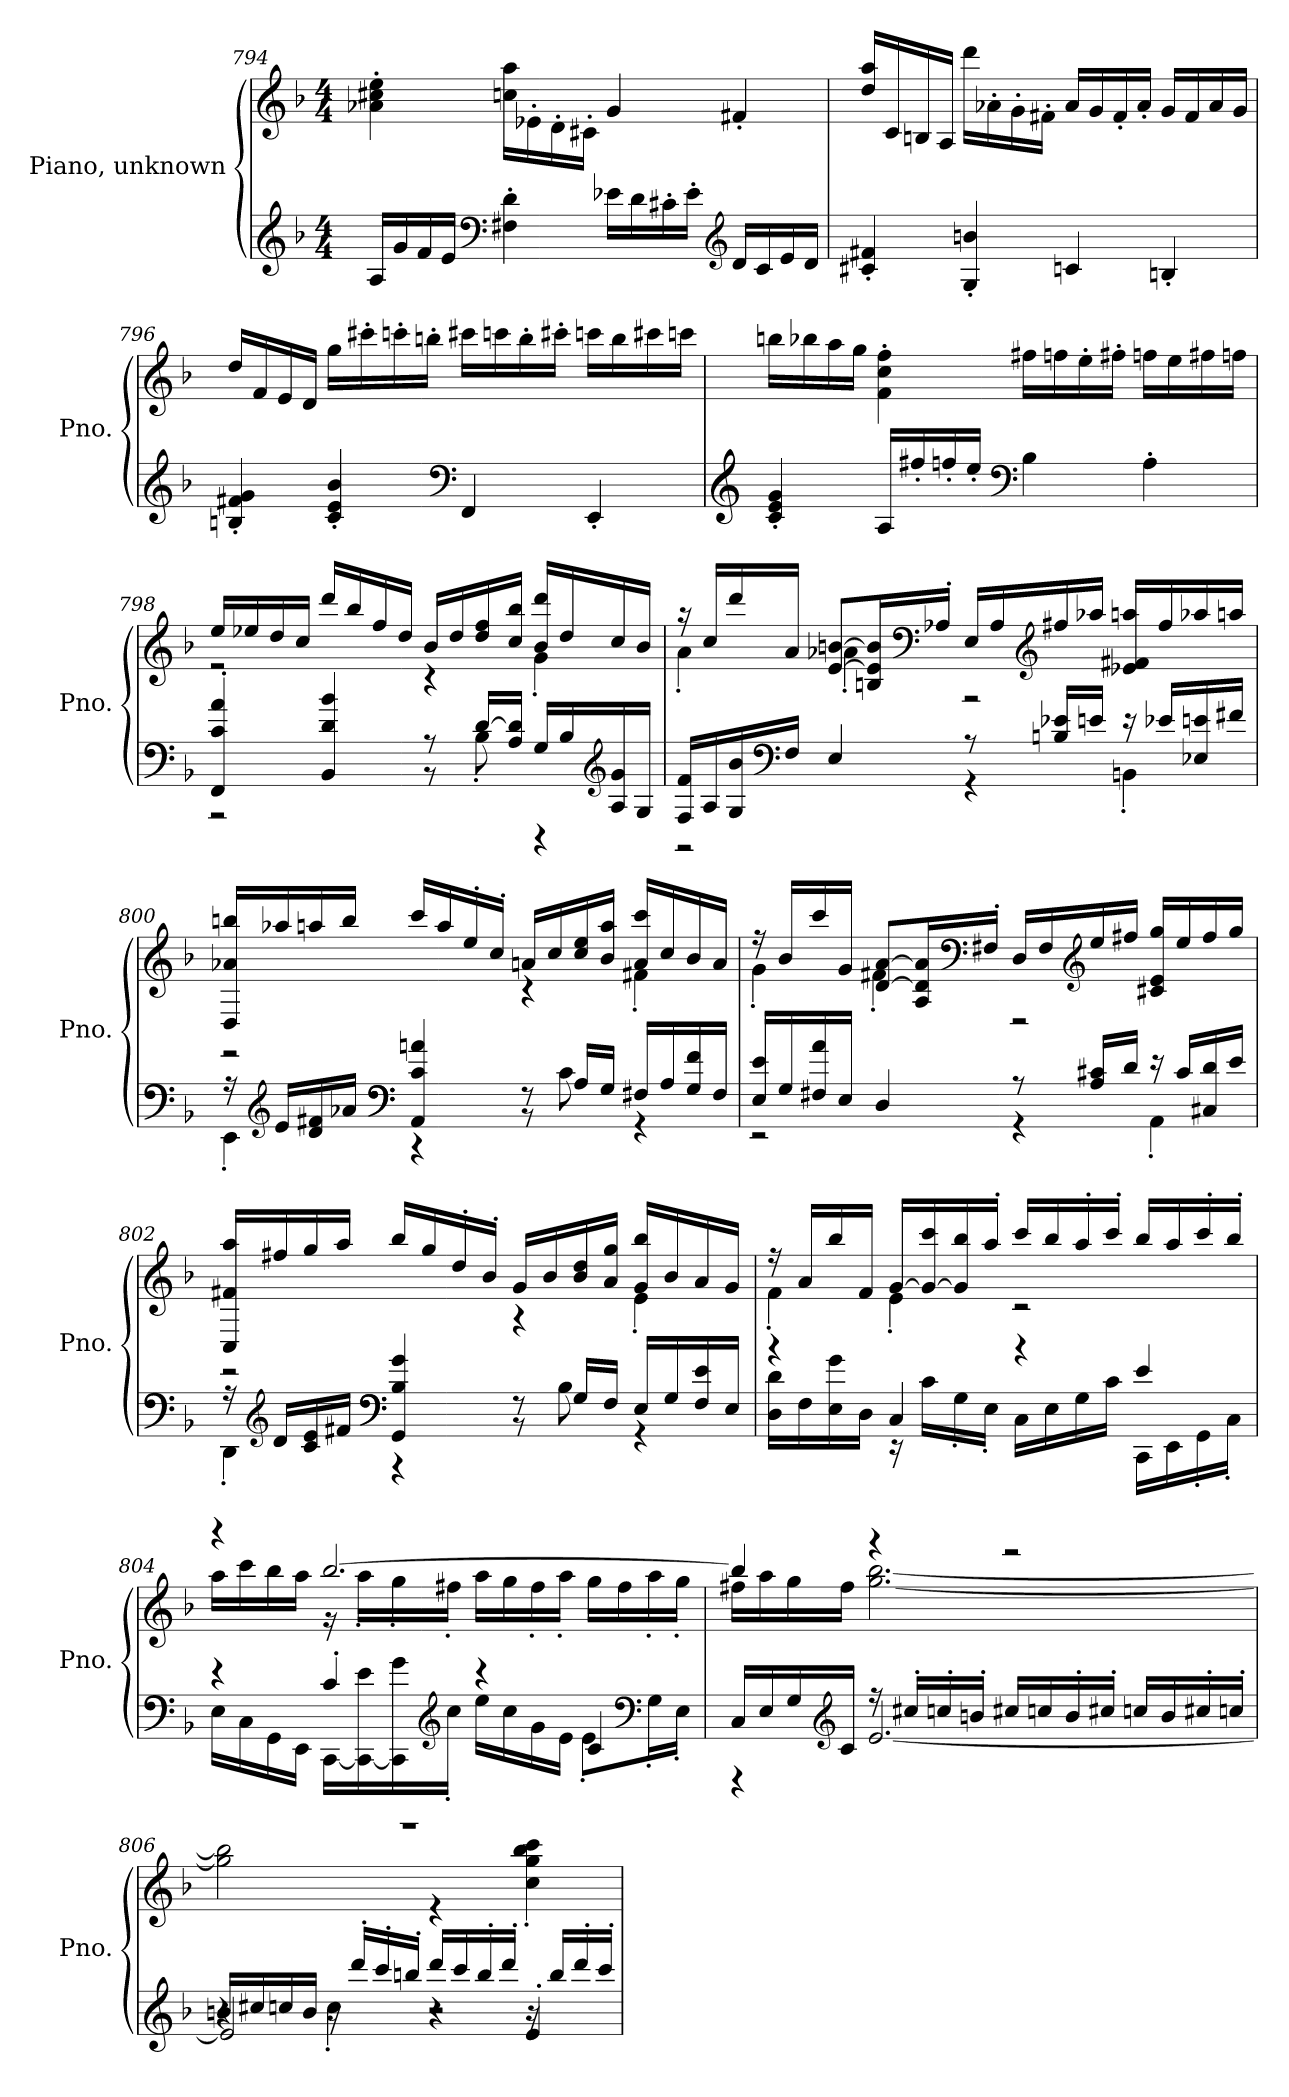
**kern	**kern
*part1	*part1
*staff2	*staff1
*I"Piano, unknown	*
*I'Pno.	*
!!LO:LB:g=z
*clefG2	*clefG2
*k[b-]	*k[b-]
*M4/4	*M4/4
=794	=794
16A/LL	4a-X\' 4cc#X\' 4ee\'
16g/	.
16f/	.
16e/JJ	.
*clefF4	*
4F#X\' 4d\'	16ccn\ 16aa\LL
.	16e-X'\
.	16d'\
.	16c#X'\JJ
16e-X\LL	4g/
16d\	.
16c#X'\	.
16e-'\JJ	.
*clefG2	*
16d/LL	4f#X'/
16c#/	.
16e-/	.
16d/JJ	.
=795	=795
4c#X/' 4f#X/'	16dd/ 16aa/LL
.	16c/
.	16Bn/
.	16A/JJ
4G/' 4bn/'	16ddd\LL
.	16a-X'\
.	16g'\
.	16f#X'\JJ
4cn/	16a-/LL
.	16g/
.	16f#'/
.	16a-'/JJ
4Bn'/	16g/LL
.	16f#/
.	16a-/
.	16g/JJ
!!LO:LB:g=z
=796	=796
4Bn/' 4f#X/' 4g/'	16dd/LL
.	16f/
.	16e/
.	16d/JJ
4c/' 4e/' 4b-/'	16gg\LL
.	16ccc#X'\
.	16cccn'\
.	16bbn'\JJ
*clefF4	*
4FF/	16ccc#X\LL
.	16cccn\
.	16bb'\
.	16ccc#X'\JJ
4EE'/	16cccn\LL
.	16bb\
.	16ccc#X\
.	16cccn\JJ
!!LO:LB:g=z
=797	=797
*clefG2	*
4c/' 4e/' 4g/'	16bbn\LL
.	16bb-X\
.	16aa\
.	16gg\JJ
16A/LL	4f\' 4cc\' 4ff\'
16ff#X'/	.
16ffn'/	.
16ee'/JJ	.
*clefF4	*
4B-\	16ff#X\LL
.	16ffn\
.	16ee'\
.	16ff#X'\JJ
4A'\	16ffn\LL
.	16ee\
.	16ff#X\
.	16ffn\JJ
=798	=798
*^	*^
4FF/' 4c/' 4a/'	2r	16ee/LL	2r
.	.	16ee-X/	.
.	.	16dd/	.
.	.	16cc/JJ	.
4BB-/ 4d/ 4b-/	.	16ddd/LL	.
.	.	16bb-/	.
.	.	16ff/	.
.	.	16dd/JJ	.
8r	8r	16b-/LL	4r
.	.	16dd/	.
[16d/LL	8B-'\	16dd/ 16ff/	.
16A/ 16d/]JJ	.	16cc/ 16bb-/JJ	.
16G/LL	4r	16b-/ 16ddd/LL	4g'\
16B-/	.	16dd/	.
*clefG2	*	*	*
16A/ 16g/	.	16cc/	.
16G/JJ	.	16b-/JJ	.
!!LO:PB:g=z	!!
=799	=799	=799	=799
16F/ 16f/LL	2r	16r	4a'\
16A/	.	16cc/LL	.
16G/ 16b-/	.	16ddd/	.
*clefF4	*	*	*
16F/JJ	.	16a/JJ	.
4E/	.	[8e/ [8bn/L	4a-X'\
.	.	16Bn/ 16e/] 16b/]L	.
*	*	*clefF4	*
.	.	16A-X'/JJ	.
8r	4r	16E/LL	2r
.	.	16A-/	.
*	*	*clefG2	*
16Bn/ 16e-X/LL	.	16ff#X/	.
16en/JJ	.	16aa-X/JJ	.
16r	4BBn'\	16e-X/ 16f#X/ 16aan/LL	.
16e-X/LL	.	16ff#/	.
16E-X/ 16en/	.	16aa-X/	.
16f#X/JJ	.	16aan/JJ	.
!!LO:LB:g=z	!!
=800	=800	=800	=800
16r	4EE'\	16D/ 16a-X/ 16bbn/LL	2r
*clefG2	*	*	*
16e/LL	.	16aa-X/	.
16d/ 16f#X/	.	16aan/	.
16a-X/JJ	.	16bb/JJ	.
*clefF4	*	*	*
4AA/ 4c/ 4an/	4r	16ccc/LL	.
.	.	16aa/	.
.	.	16ee'/	.
.	.	16cc'/JJ	.
8r	8r	16an/LL	4r
.	.	16cc/	.
16A/LL	8c\	16cc/ 16ee/	.
16G/JJ	.	16b-/ 16aa/JJ	.
16F#X/LL	4r	16a/ 16ccc/LL	4f#X'\
16A/	.	16cc/	.
16G/ 16f#/	.	16b-/	.
16F#/JJ	.	16a/JJ	.
!!LO:LB:g=z	!!
=801	=801	=801	=801
16E/ 16e/LL	2r	16r	4g'\
16G/	.	16b-/LL	.
16F#X/ 16a/	.	16ccc/	.
16E/JJ	.	16g/JJ	.
4D/	.	[8d/ [8a/L	4f#X'\
.	.	16A/ 16d/] 16a/]L	.
*	*	*clefF4	*
.	.	16F#X'/JJ	.
8r	4r	16D/LL	2r
.	.	16F#/	.
*	*	*clefG2	*
16A/ 16c#X/LL	.	16ee/	.
16d/JJ	.	16ff#X/JJ	.
16r	4AA'\	16c#X/ 16e/ 16gg/LL	.
16c#/LL	.	16ee/	.
16C#X/ 16d/	.	16ff#/	.
16e/JJ	.	16gg/JJ	.
!!LO:LB:g=z	!!
=802	=802	=802	=802
16r	4DD'\	16C/ 16f#X/ 16aa/LL	2r
*clefG2	*	*	*
16d/LL	.	16ff#X/	.
16c/ 16e/	.	16gg/	.
16f#X/JJ	.	16aa/JJ	.
*clefF4	*	*	*
4GG/ 4B-/ 4g/	4r	16bb-/LL	.
.	.	16gg/	.
.	.	16dd'/	.
.	.	16b-'/JJ	.
8r	8r	16g/LL	4r
.	.	16b-/	.
16G/LL	8B-\	16b-/ 16dd/	.
16F/JJ	.	16a/ 16gg/JJ	.
16E/LL	4r	16g/ 16bb-/LL	4e'\
16G/	.	16b-/	.
16F/ 16e/	.	16a/	.
16E/JJ	.	16g/JJ	.
=803	=803	=803	=803
4r	16D\ 16d\LL	16r	4f'\
.	16F\	16a/LL	.
.	16E\ 16g\	16bb-/	.
.	16D\JJ	16f/JJ	.
4C/	16r	[16g/LL	4e'\
.	16c\LL	16g/_ 16ccc/	.
.	16G'\	16g/] 16bb-/	.
.	16E'\JJ	16aa'/JJ	.
4r	16C\LL	16ccc/LL	2r
.	16E\	16bb-/	.
.	16G\	16aa'/	.
.	16c\JJ	16ccc'/JJ	.
4e/	16CC\LL	16bb-/LL	.
.	16EE\	16aa/	.
.	16GG'\	16ccc'/	.
.	16C'\JJ	16bb-'/JJ	.
!!LO:LB:g=z	!!
=804	=804	=804	=804
4r	16E\LL	4r	16aa\LL
.	16C\	.	16ccc\
.	16GG\	.	16bb-\
.	16EE\JJ	.	16aa\JJ
4c'/	[16CC\LL	[2.bb-/	16r
.	16CC\_ 16e\	.	16aa'\LL
.	16CC\] 16g\	.	16gg'\
*clefG2	*	*	*
.	16cc'\JJ	.	16ff#X'\JJ
4r	16ee\LL	.	16aa\LL
.	16cc\	.	16gg\
.	16g\	.	16ff#'\
.	16e\JJ	.	16aa'\JJ
4c/	8e'\L	.	16gg\LL
.	.	.	16ff#\
*clefF4	*	*	*
.	16G'\L	.	16aa'\
.	16E'\JJ	.	16gg'\JJ
!!LO:LB:g=z	!!
=805	=805	=805	=805
16C/LL	4r	4bb-/]	16ff#X\LL
16E/	.	.	16aa\
16G/	.	.	16gg\
*clefG2	*	*	*
16c/JJ	.	.	16ff#\JJ
16r	[2.e/	4r	[2.gg\ [2.bb-\
16cc#X'/LL	.	.	.
16ccn'/	.	.	.
16bn'/JJ	.	.	.
16cc#X/LL	.	2r	.
16ccn/	.	.	.
16b'/	.	.	.
16cc#X'/JJ	.	.	.
16ccn/LL	.	.	.
16b/	.	.	.
16cc#X'/	.	.	.
16ccn'/JJ	.	.	.
!!LO:PB:g=z	!!
=806	=806	=806	=806
*	*^	*	*
16bn/LL	4r	2e/]	1r	2gg\] 2bb-\]
16cc#X/	.	.	.	.
16ccn/	.	.	.	.
16b/JJ	.	.	.	.
16r	4cc'\	.	.	.
16ddd'/LL	.	.	.	.
16ccc'/	.	.	.	.
16bbn'/JJ	.	.	.	.
16ddd/LL	2r	4r	.	4r
16ccc/	.	.	.	.
16bb'/	.	.	.	.
16ddd'/JJ	.	.	.	.
16r	.	4e'/	.	4cc\' 4gg\' 4bb-\' 4ccc\'
16bb/LL	.	.	.	.
16ddd'/	.	.	.	.
16ccc'/JJ	.	.	.	.
*v	*v	*v	*	*
*	*v	*v
=	=
*-	*-
